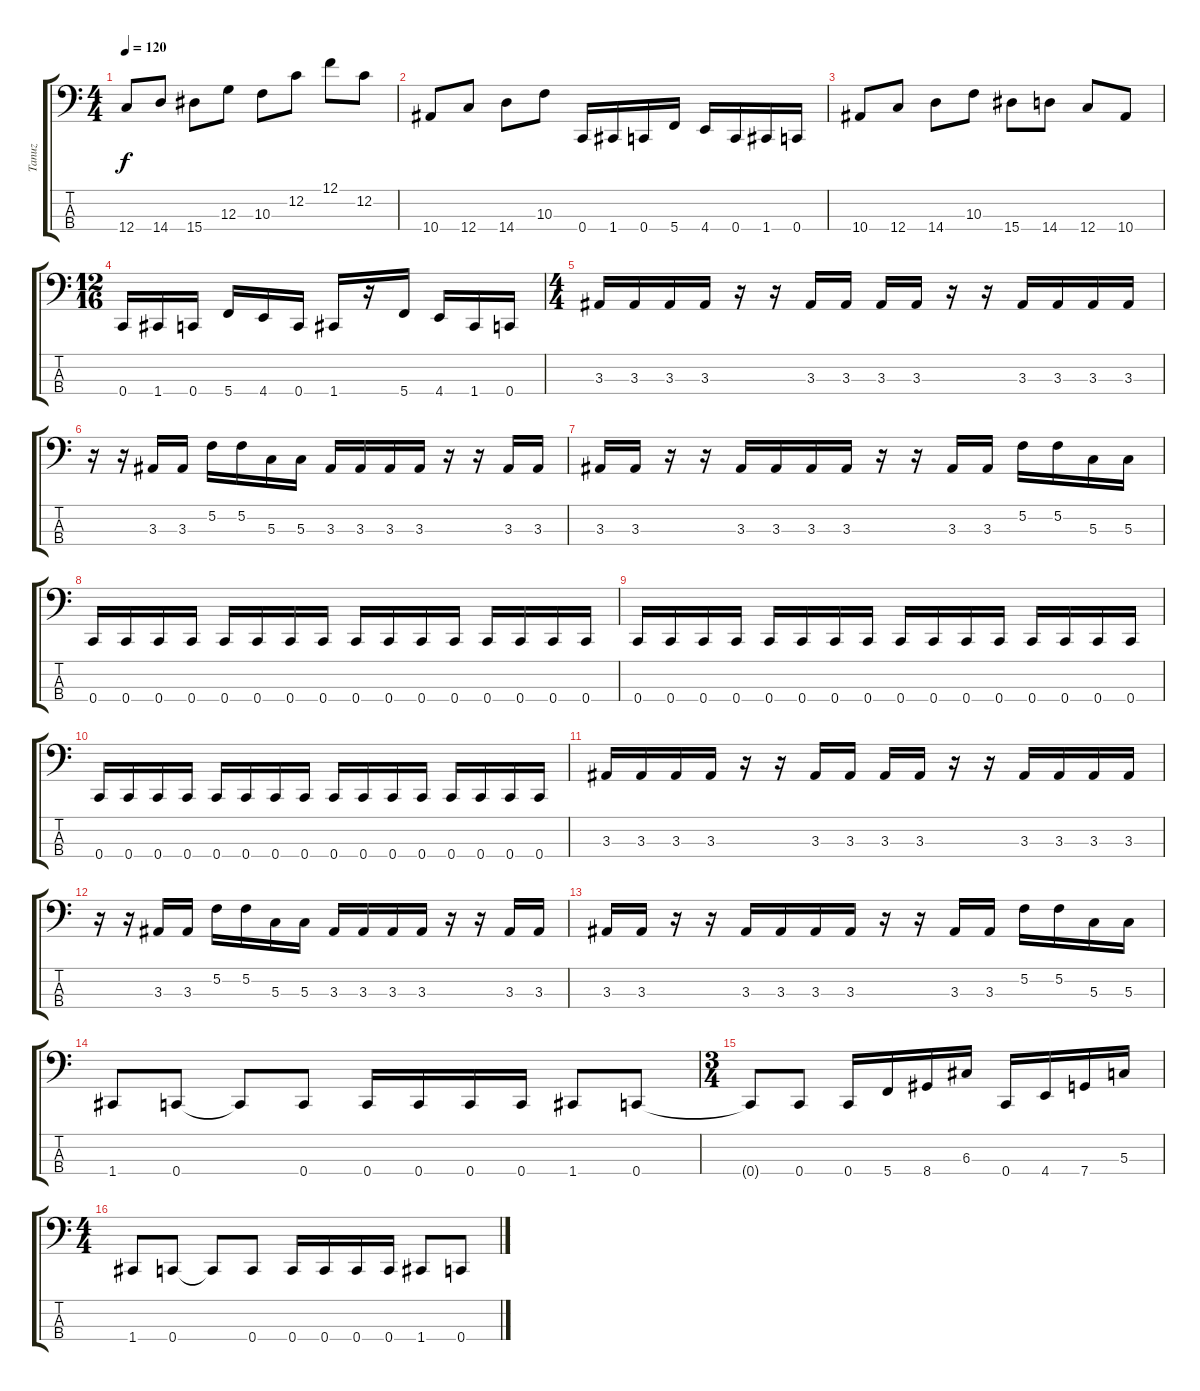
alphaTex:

\track ("Tanuz" "Tanuz") {instrument electricbasspick}
\staff {score tabs}
\tuning (F2 C2 G1 C1) {hide}
\ts (4 4)
\tempo 120
\clef f4
\ks c
12.4.8{dy f} 14.4.8 15.4.8 12.3.8 10.3.8 12.2.8 12.1.8 12.2.8 |
10.4.8 12.4.8 14.4.8 10.3.8 0.4.16 1.4.16 0.4.16 5.4.16 4.4.16 0.4.16 1.4.16 0.4.16 |
10.4.8 12.4.8 14.4.8 10.3.8 15.4.8 14.4.8 12.4.8 10.4.8 |
\ts (12 16)
0.4.16 1.4.16 0.4.16 5.4.16 4.4.16 0.4.16 1.4.16 r.16 5.4.16 4.4.16 1.4.16 0.4.16 |
\ts (4 4)
3.3.16 3.3.16 3.3.16 3.3.16 r.16 r.16 3.3.16 3.3.16 3.3.16 3.3.16 r.16 r.16 3.3.16 3.3.16 3.3.16 3.3.16 |
r.16 r.16 3.3.16 3.3.16 5.2.16 5.2.16 5.3.16 5.3.16 3.3.16 3.3.16 3.3.16 3.3.16 r.16 r.16 3.3.16 3.3.16 |
3.3.16 3.3.16 r.16 r.16 3.3.16 3.3.16 3.3.16 3.3.16 r.16 r.16 3.3.16 3.3.16 5.2.16 5.2.16 5.3.16 5.3.16 |
0.4.16 0.4.16 0.4.16 0.4.16 0.4.16 0.4.16 0.4.16 0.4.16 0.4.16 0.4.16 0.4.16 0.4.16 0.4.16 0.4.16 0.4.16 0.4.16 |
0.4.16 0.4.16 0.4.16 0.4.16 0.4.16 0.4.16 0.4.16 0.4.16 0.4.16 0.4.16 0.4.16 0.4.16 0.4.16 0.4.16 0.4.16 0.4.16 |
0.4.16 0.4.16 0.4.16 0.4.16 0.4.16 0.4.16 0.4.16 0.4.16 0.4.16 0.4.16 0.4.16 0.4.16 0.4.16 0.4.16 0.4.16 0.4.16 |
3.3.16 3.3.16 3.3.16 3.3.16 r.16 r.16 3.3.16 3.3.16 3.3.16 3.3.16 r.16 r.16 3.3.16 3.3.16 3.3.16 3.3.16 |
r.16 r.16 3.3.16 3.3.16 5.2.16 5.2.16 5.3.16 5.3.16 3.3.16 3.3.16 3.3.16 3.3.16 r.16 r.16 3.3.16 3.3.16 |
3.3.16 3.3.16 r.16 r.16 3.3.16 3.3.16 3.3.16 3.3.16 r.16 r.16 3.3.16 3.3.16 5.2.16 5.2.16 5.3.16 5.3.16 |
1.4.8 0.4.8 0.4{t}.8 0.4.8 0.4.16 0.4.16 0.4.16 0.4.16 1.4.8 0.4.8 |
\ts (3 4)
0.4{t}.8 0.4.8 0.4.16 5.4.16 8.4.16 6.3.16 0.4.16 4.4.16 7.4.16 5.3.16 |
\ts (4 4)
1.4.8 0.4.8 0.4{t}.8 0.4.8 0.4.16 0.4.16 0.4.16 0.4.16 1.4.8 0.4.8
